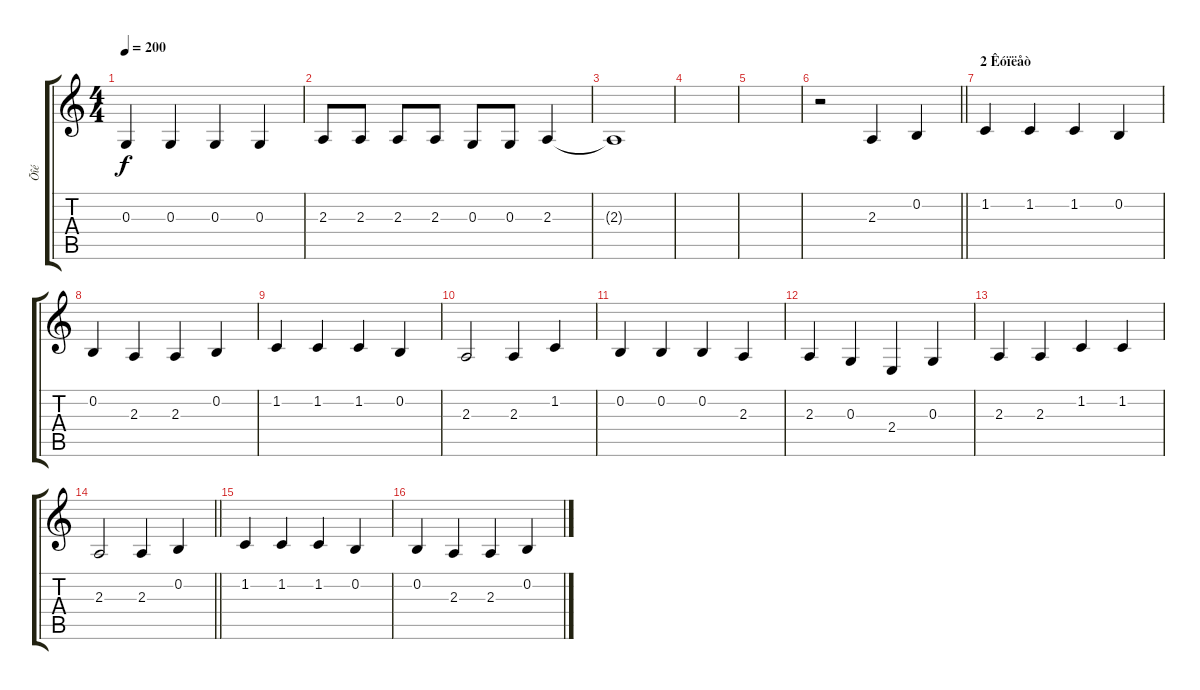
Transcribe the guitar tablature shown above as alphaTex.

\track ("Õîé" "Õîé") {instrument cello}
\staff {score tabs}
\tuning (E4 B3 G3 D3 A2 E2) {hide}
\ts (4 4)
\tempo 200
\clef g2
\ks c
0.3.4{dy f} 0.3.4 0.3.4 0.3.4 |
2.3.8 2.3.8 2.3.8 2.3.8 0.3.8 0.3.8 2.3.4 |
2.3{t}.1 |
|
|
\barLineRight lightlight
r.2 2.3.4 0.2.4 |
\section ("" "2 Êóïëåò")
1.2.4 1.2.4 1.2.4 0.2.4 |
0.2.4 2.3.4 2.3.4 0.2.4 |
1.2.4 1.2.4 1.2.4 0.2.4 |
2.3.2 2.3.4 1.2.4 |
0.2.4 0.2.4 0.2.4 2.3.4 |
2.3.4 0.3.4 2.4.4 0.3.4 |
2.3.4 2.3.4 1.2.4 1.2.4 |
\barLineRight lightlight
2.3.2 2.3.4 0.2.4 |
1.2.4 1.2.4 1.2.4 0.2.4 |
0.2.4 2.3.4 2.3.4 0.2.4
